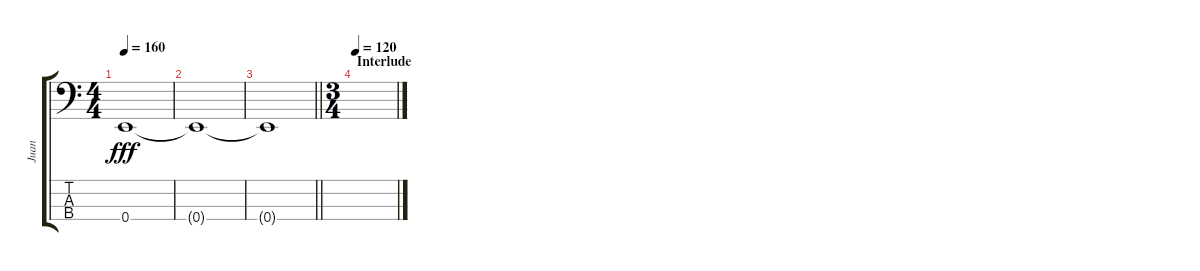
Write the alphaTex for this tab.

\track ("Juan" "Juan") {instrument electricbassfinger}
\staff {score tabs}
\tuning (G2 D2 A1 E1) {hide}
\ts (4 4)
\tempo 160
\clef f4
\ks c
0.4{t}.1{dy fff} |
0.4{t}.1 |
\barLineRight lightlight
0.4{t}.1 |
\ts (3 4)
\section ("" "Interlude")
\tempo 120
